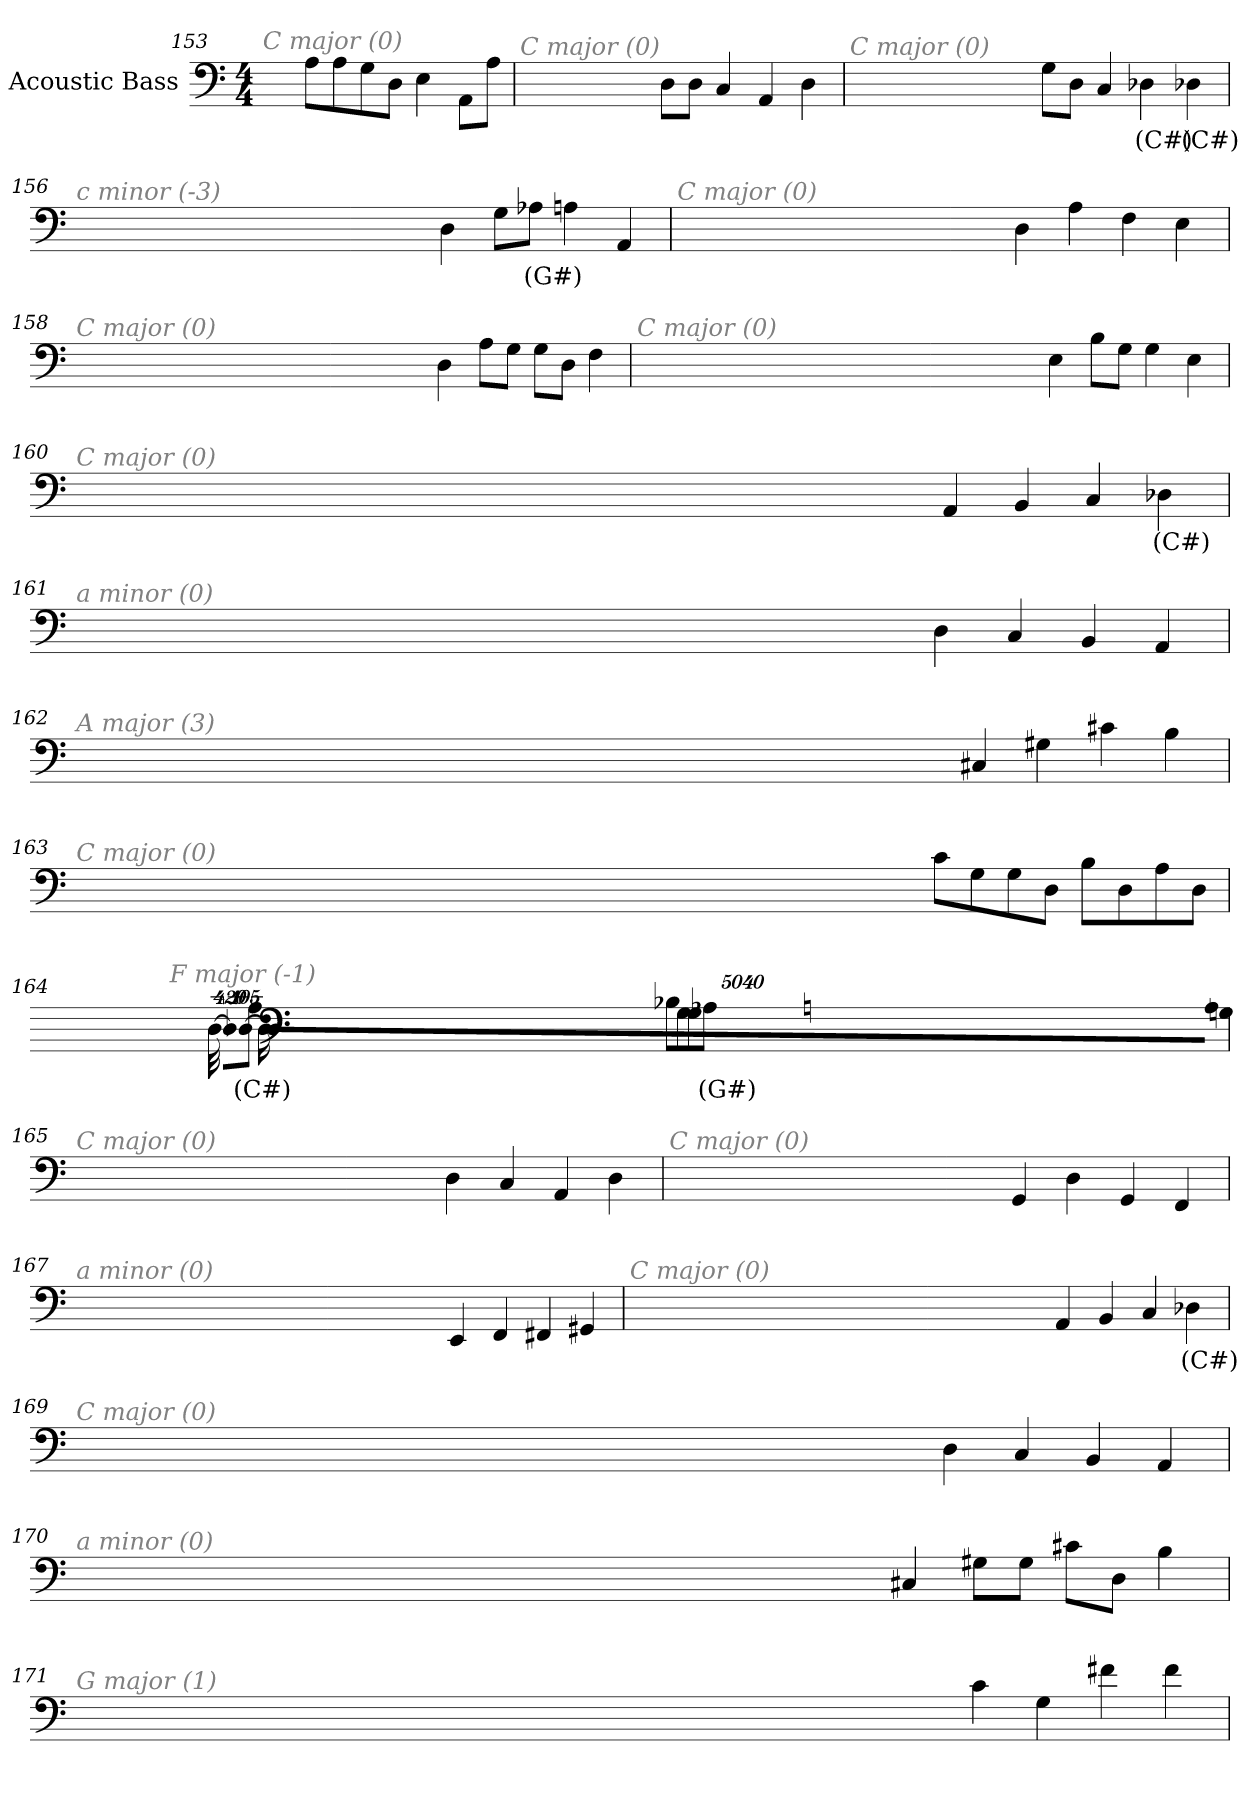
**kern	**text
*part1	*part1
*staff1	*staff1
*I"Acoustic Bass	*
*clefF4	*
*ITrd7c12	*
*k[]	*
*C:	*
*M4/4	*
=153	=153
!LO:TX:i:color=#808080:t=C major (0)	!
8AAL	.
8AA	.
8GG	.
8DDJ	.
4EE	.
8AAAL	.
8AAJ	.
=154	=154
!LO:TX:i:color=#808080:t=C major (0)	!
8DDL	.
8DDJ	.
4CC	.
4AAA	.
4DD	.
=155	=155
!LO:TX:i:color=#808080:t=C major (0)	!
8GGL	.
8DDJ	.
4CC	.
4DD-Xi	(C#)
4DD-Xi	(C#)
=156	=156
!LO:TX:i:color=#808080:t=c minor (-3)	!
4DD	.
8GGL	.
8AA-XiJ	(G#)
4AA	.
4AAA	.
=157	=157
!LO:TX:i:color=#808080:t=C major (0)	!
4DD	.
4AA	.
4FF	.
4EE	.
=158	=158
!LO:TX:i:color=#808080:t=C major (0)	!
4DD	.
8AAL	.
8GGJ	.
8GGL	.
8DDJ	.
4FF	.
=159	=159
!LO:TX:i:color=#808080:t=C major (0)	!
4EE	.
8BBL	.
8GGJ	.
4GG	.
4EE	.
=160	=160
!LO:TX:i:color=#808080:t=C major (0)	!
4AAA	.
4BBB	.
4CC	.
4DD-Xi	(C#)
=161	=161
!LO:TX:i:color=#808080:t=a minor (0)	!
4DD	.
4CC	.
4BBB	.
4AAA	.
=162	=162
!LO:TX:i:color=#808080:t=A major (3)	!
4CC#X	.
4GG#X	.
4C#X	.
4BB	.
=163	=163
!LO:TX:i:color=#808080:t=C major (0)	!
8CL	.
8GG	.
8GG	.
8DDJ	.
8BBL	.
8DD	.
8AA	.
8DDJ	.
=164	=164
!LO:TX:i:color=#808080:t=F major (-1)	!
8BB-XL	.
8GG	.
8GG	.
8AA-XiJ	(G#)
!LO:N:vis=8	!
40320%3347AAL	.
!LO:N:vis=8	!
40320%3347GGn	.
!LO:N:vis=8	!
40320%3347DDJ	.
!LO:N:vis=1024	!
[13440%13DD-XiL	(C#)
16DD-iL_	.
32DD-iL_	.
!LO:N:vis=1024%31	!
13440%407DD-iL]	.
8AAJ	.
=165	=165
!LO:TX:i:color=#808080:t=C major (0)	!
4DD	.
4CC	.
4AAA	.
4DD	.
=166	=166
!LO:TX:i:color=#808080:t=C major (0)	!
4GGG	.
4DD	.
4GGG	.
4FFF	.
=167	=167
!LO:TX:i:color=#808080:t=a minor (0)	!
4EEE	.
4FFF	.
4FFF#X	.
4GGG#X	.
=168	=168
!LO:TX:i:color=#808080:t=C major (0)	!
4AAA	.
4BBB	.
4CC	.
4DD-Xi	(C#)
=169	=169
!LO:TX:i:color=#808080:t=C major (0)	!
4DD	.
4CC	.
4BBB	.
4AAA	.
=170	=170
!LO:TX:i:color=#808080:t=a minor (0)	!
4CC#X	.
8GG#XL	.
8GG#J	.
8C#XL	.
8DDJ	.
4BB	.
=171	=171
!LO:TX:i:color=#808080:t=G major (1)	!
4C	.
4GG	.
4F#X	.
4F#	.
=	=
*-	*-
